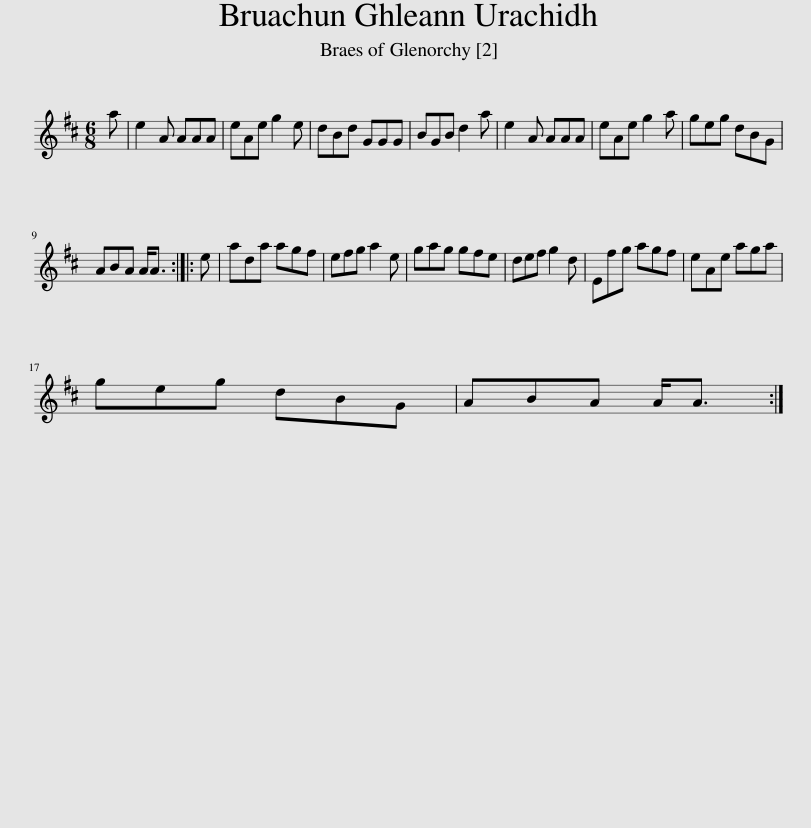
X:1
L:1/8
M:6/8
I:linebreak $
K:D
V:1 treble
V:1
 a | e2 A AAA | eAe g2 e | dBd GGG | BGB d2 a | %5
 e2 A AAA | eAe g2 a | geg dBG |$ ABA A<A :: e | %10
 ada agf | efg a2 e | gag gfe | def g2 d | Efg agf | %15
 eAe aga |$ geg dBG | ABA A<A :| %18
